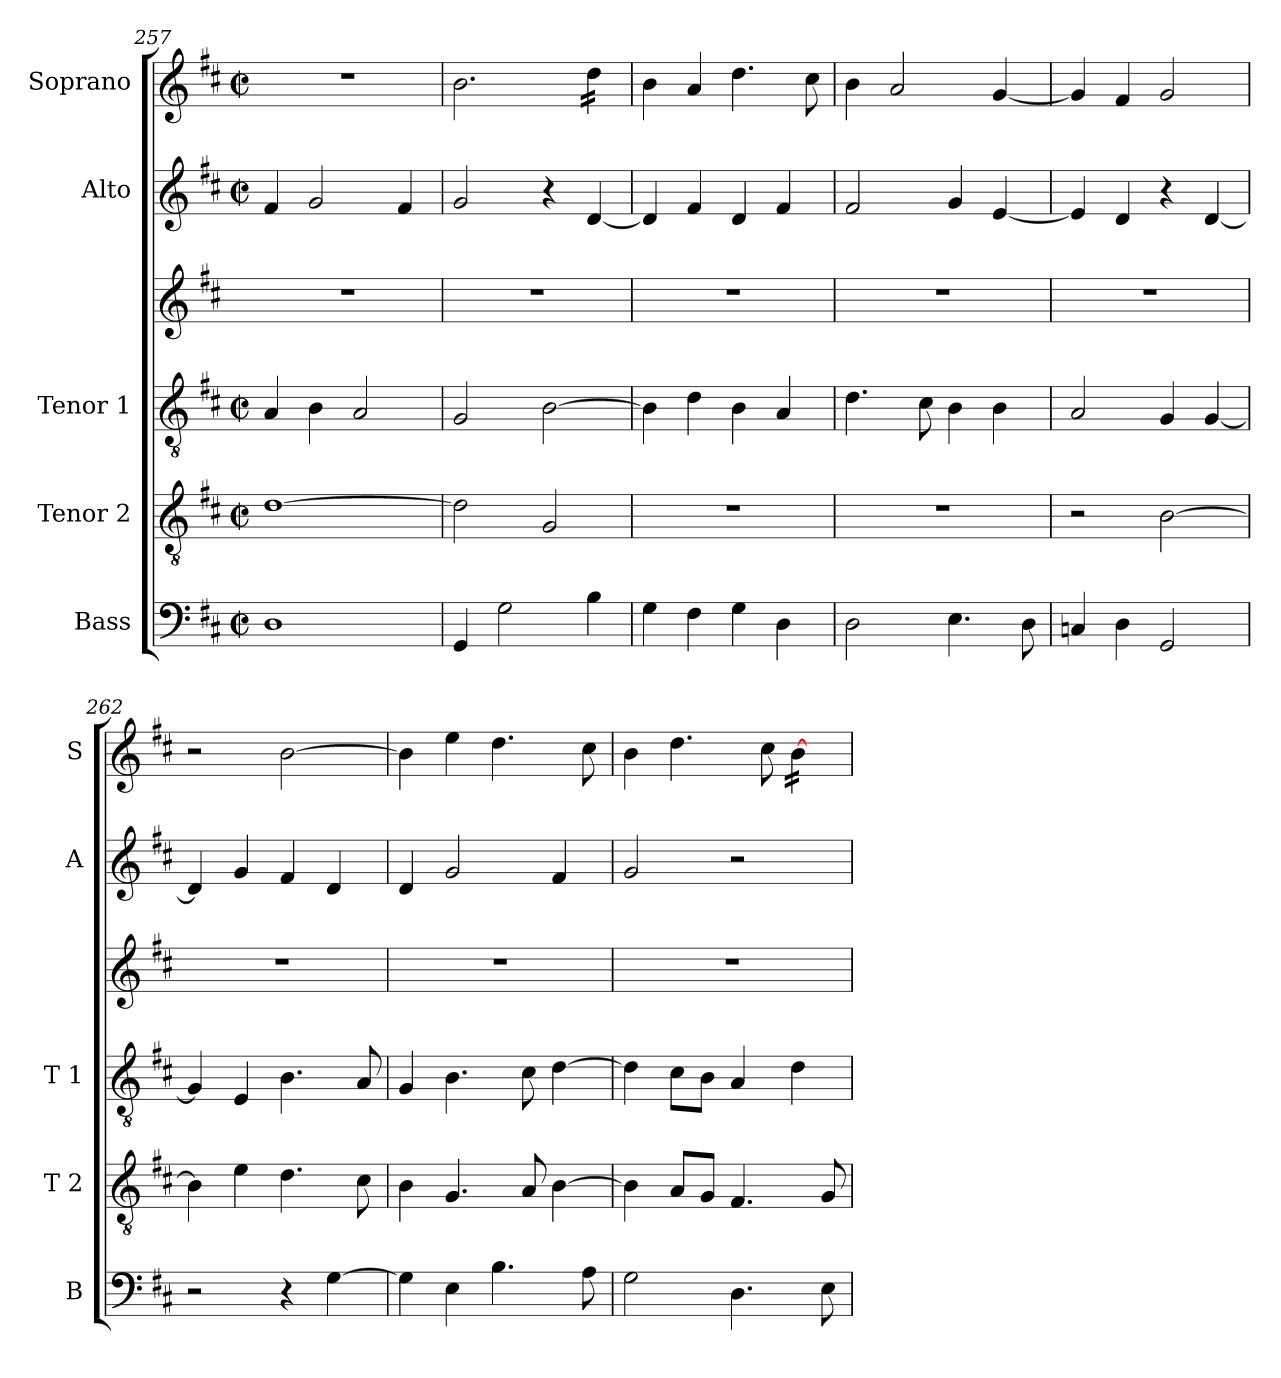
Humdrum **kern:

**kern	**kern	**kern	**kern	**kern	**kern
*part6	*part5	*part4	*part3	*part2	*part1
*staff6	*staff5	*staff4	*staff3	*staff2	*staff1
*I"Bass	*I"Tenor 2	*I"Tenor 1	*	*I"Alto	*I"Soprano
*I'B	*I'T 2	*I'T 1	*	*I'A	*I'S
*clefF4	*clefGv2	*clefGv2	*clefG2	*clefG2	*clefG2
*k[f#c#]	*k[f#c#]	*k[f#c#]	*k[f#c#]	*k[f#c#]	*k[f#c#]
*D:	*D:	*D:	*D:	*D:	*D:
*M2/2	*M2/2	*M2/2	*	*M2/2	*M2/2
*met(c|)	*met(c|)	*met(c|)	*	*met(c|)	*met(c|)
=257	=257	=257	=257	=257	=257
1D	[>1d	4A/	1r	4f#/	1r
.	.	4B\	.	2g/	.
.	.	2A/	.	.	.
.	.	.	.	4f#/	.
=258	=258	=258	=258	=258	=258
4GG/	2d\]	2G/	1r	2g/	2.b\
2G\	.	.	.	.	.
.	2G/	[<2B\	.	4r	.
*	*	*	*	*	*tremolo
4B\	.	.	.	[<4d/	16dd\LL
.	.	.	.	.	16dd\
.	.	.	.	.	16dd\
.	.	.	.	.	16dd\JJ
*	*	*	*	*	*Xtremolo
!!LO:LB:g=z
=259	=259	=259	=259	=259	=259
4G\	1r	4B\]	1r	4d/]	4b\
4F#\	.	4d\	.	4f#/	4a/
4G\	.	4B\	.	4d/	4.dd\
4D\	.	4A/	.	4f#/	.
.	.	.	.	.	8cc#\
=260	=260	=260	=260	=260	=260
2D\	1r	4.d\	1r	2f#/	4b\
.	.	.	.	.	2a/
.	.	8c#\	.	.	.
4.E\	.	4B\	.	4g/	.
.	.	4B\	.	[<4e/	[<4g/
8D\	.	.	.	.	.
=261	=261	=261	=261	=261	=261
4Cn/	2r	2A/	1r	4e/]	4g/]
4D\	.	.	.	4d/	4f#/
2GG/	[>2B\	4G/	.	4r	2g/
.	.	[<4G/	.	[<4d/	.
=262	=262	=262	=262	=262	=262
2r	4B\]	4G/]	1r	4d/]	2r
.	4e\	4E/	.	4g/	.
4r	4.d\	4.B\	.	4f#/	[>2b\
[>4G\	.	.	.	4d/	.
.	8c#\	8A/	.	.	.
=263	=263	=263	=263	=263	=263
4G\]	4B\	4G/	1r	4d/	4b\]
4E\	4.G/	4.B\	.	2g/	4ee\
4.B\	.	.	.	.	4.dd\
.	8A/	8c#\	.	.	.
.	[>4B\	[>4d\	.	4f#/	.
8A\	.	.	.	.	8cc#\
=264	=264	=264	=264	=264	=264
2G\	4B\]	4d\]	1r	2g/	4b\
.	8A/L	8c#\L	.	.	4.dd\
.	8G/J	8B\J	.	.	.
4.D\	4.F#/	4A/	.	2r	.
.	.	.	.	.	8cc#\
*	*	*	*	*	*tremolo
.	.	4d\	.	.	[>16b\LL
.	.	.	.	.	16b\
8E\	8G/	.	.	.	16b\
.	.	.	.	.	16b\JJ
*	*	*	*	*	*Xtremolo
=	=	=	=	=	=
*-	*-	*-	*-	*-	*-
